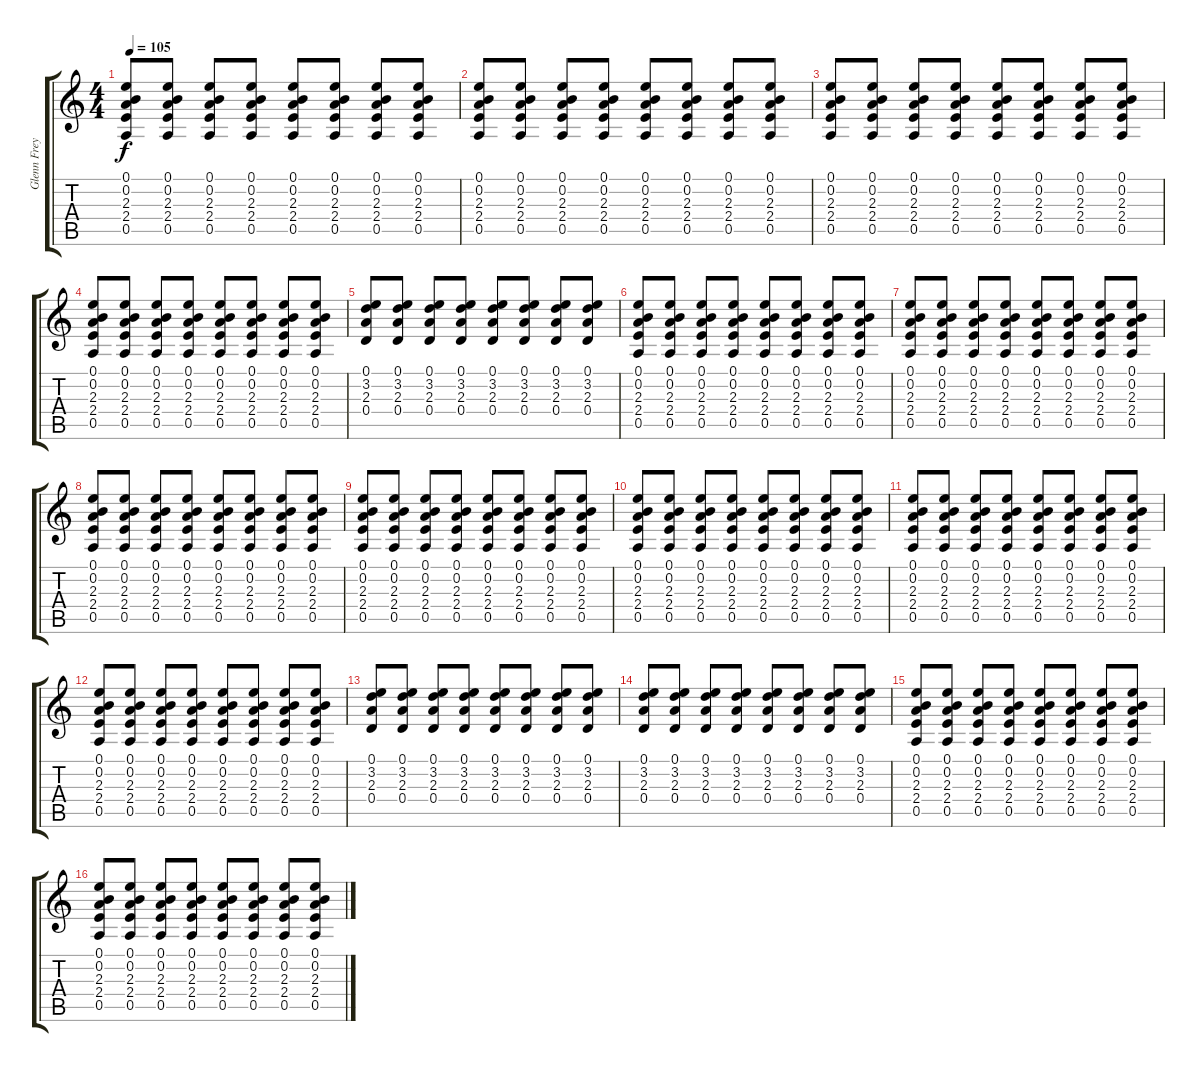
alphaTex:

\track ("Glenn Frey" "Glenn Frey") {instrument acousticguitarsteel}
\staff {score tabs}
\tuning (E4 B3 G3 D3 A2 E2) {hide}
\ts (4 4)
\tempo 105
\clef g2
\ks c
(0.1 0.2 2.3 2.4 0.5).8{dy f} (0.1 0.2 2.3 2.4 0.5).8 (0.1 0.2 2.3 2.4 0.5).8 (0.1 0.2 2.3 2.4 0.5).8 (0.1 0.2 2.3 2.4 0.5).8 (0.1 0.2 2.3 2.4 0.5).8 (0.1 0.2 2.3 2.4 0.5).8 (0.1 0.2 2.3 2.4 0.5).8 |
(0.1 0.2 2.3 2.4 0.5).8 (0.1 0.2 2.3 2.4 0.5).8 (0.1 0.2 2.3 2.4 0.5).8 (0.1 0.2 2.3 2.4 0.5).8 (0.1 0.2 2.3 2.4 0.5).8 (0.1 0.2 2.3 2.4 0.5).8 (0.1 0.2 2.3 2.4 0.5).8 (0.1 0.2 2.3 2.4 0.5).8 |
(0.1 0.2 2.3 2.4 0.5).8 (0.1 0.2 2.3 2.4 0.5).8 (0.1 0.2 2.3 2.4 0.5).8 (0.1 0.2 2.3 2.4 0.5).8 (0.1 0.2 2.3 2.4 0.5).8 (0.1 0.2 2.3 2.4 0.5).8 (0.1 0.2 2.3 2.4 0.5).8 (0.1 0.2 2.3 2.4 0.5).8 |
(0.1 0.2 2.3 2.4 0.5).8 (0.1 0.2 2.3 2.4 0.5).8 (0.1 0.2 2.3 2.4 0.5).8 (0.1 0.2 2.3 2.4 0.5).8 (0.1 0.2 2.3 2.4 0.5).8 (0.1 0.2 2.3 2.4 0.5).8 (0.1 0.2 2.3 2.4 0.5).8 (0.1 0.2 2.3 2.4 0.5).8 |
(0.1 3.2 2.3 0.4).8 (0.1 3.2 2.3 0.4).8 (0.1 3.2 2.3 0.4).8 (0.1 3.2 2.3 0.4).8 (0.1 3.2 2.3 0.4).8 (0.1 3.2 2.3 0.4).8 (0.1 3.2 2.3 0.4).8 (0.1 3.2 2.3 0.4).8 |
(0.1 0.2 2.3 2.4 0.5).8 (0.1 0.2 2.3 2.4 0.5).8 (0.1 0.2 2.3 2.4 0.5).8 (0.1 0.2 2.3 2.4 0.5).8 (0.1 0.2 2.3 2.4 0.5).8 (0.1 0.2 2.3 2.4 0.5).8 (0.1 0.2 2.3 2.4 0.5).8 (0.1 0.2 2.3 2.4 0.5).8 |
(0.1 0.2 2.3 2.4 0.5).8 (0.1 0.2 2.3 2.4 0.5).8 (0.1 0.2 2.3 2.4 0.5).8 (0.1 0.2 2.3 2.4 0.5).8 (0.1 0.2 2.3 2.4 0.5).8 (0.1 0.2 2.3 2.4 0.5).8 (0.1 0.2 2.3 2.4 0.5).8 (0.1 0.2 2.3 2.4 0.5).8 |
(0.1 0.2 2.3 2.4 0.5).8 (0.1 0.2 2.3 2.4 0.5).8 (0.1 0.2 2.3 2.4 0.5).8 (0.1 0.2 2.3 2.4 0.5).8 (0.1 0.2 2.3 2.4 0.5).8 (0.1 0.2 2.3 2.4 0.5).8 (0.1 0.2 2.3 2.4 0.5).8 (0.1 0.2 2.3 2.4 0.5).8 |
(0.1 0.2 2.3 2.4 0.5).8 (0.1 0.2 2.3 2.4 0.5).8 (0.1 0.2 2.3 2.4 0.5).8 (0.1 0.2 2.3 2.4 0.5).8 (0.1 0.2 2.3 2.4 0.5).8 (0.1 0.2 2.3 2.4 0.5).8 (0.1 0.2 2.3 2.4 0.5).8 (0.1 0.2 2.3 2.4 0.5).8 |
(0.1 0.2 2.3 2.4 0.5).8 (0.1 0.2 2.3 2.4 0.5).8 (0.1 0.2 2.3 2.4 0.5).8 (0.1 0.2 2.3 2.4 0.5).8 (0.1 0.2 2.3 2.4 0.5).8 (0.1 0.2 2.3 2.4 0.5).8 (0.1 0.2 2.3 2.4 0.5).8 (0.1 0.2 2.3 2.4 0.5).8 |
(0.1 0.2 2.3 2.4 0.5).8 (0.1 0.2 2.3 2.4 0.5).8 (0.1 0.2 2.3 2.4 0.5).8 (0.1 0.2 2.3 2.4 0.5).8 (0.1 0.2 2.3 2.4 0.5).8 (0.1 0.2 2.3 2.4 0.5).8 (0.1 0.2 2.3 2.4 0.5).8 (0.1 0.2 2.3 2.4 0.5).8 |
(0.1 0.2 2.3 2.4 0.5).8 (0.1 0.2 2.3 2.4 0.5).8 (0.1 0.2 2.3 2.4 0.5).8 (0.1 0.2 2.3 2.4 0.5).8 (0.1 0.2 2.3 2.4 0.5).8 (0.1 0.2 2.3 2.4 0.5).8 (0.1 0.2 2.3 2.4 0.5).8 (0.1 0.2 2.3 2.4 0.5).8 |
(0.1 3.2 2.3 0.4).8 (0.1 3.2 2.3 0.4).8 (0.1 3.2 2.3 0.4).8 (0.1 3.2 2.3 0.4).8 (0.1 3.2 2.3 0.4).8 (0.1 3.2 2.3 0.4).8 (0.1 3.2 2.3 0.4).8 (0.1 3.2 2.3 0.4).8 |
(0.1 3.2 2.3 0.4).8 (0.1 3.2 2.3 0.4).8 (0.1 3.2 2.3 0.4).8 (0.1 3.2 2.3 0.4).8 (0.1 3.2 2.3 0.4).8 (0.1 3.2 2.3 0.4).8 (0.1 3.2 2.3 0.4).8 (0.1 3.2 2.3 0.4).8 |
(0.1 0.2 2.3 2.4 0.5).8 (0.1 0.2 2.3 2.4 0.5).8 (0.1 0.2 2.3 2.4 0.5).8 (0.1 0.2 2.3 2.4 0.5).8 (0.1 0.2 2.3 2.4 0.5).8 (0.1 0.2 2.3 2.4 0.5).8 (0.1 0.2 2.3 2.4 0.5).8 (0.1 0.2 2.3 2.4 0.5).8 |
(0.1 0.2 2.3 2.4 0.5).8 (0.1 0.2 2.3 2.4 0.5).8 (0.1 0.2 2.3 2.4 0.5).8 (0.1 0.2 2.3 2.4 0.5).8 (0.1 0.2 2.3 2.4 0.5).8 (0.1 0.2 2.3 2.4 0.5).8 (0.1 0.2 2.3 2.4 0.5).8 (0.1 0.2 2.3 2.4 0.5).8
